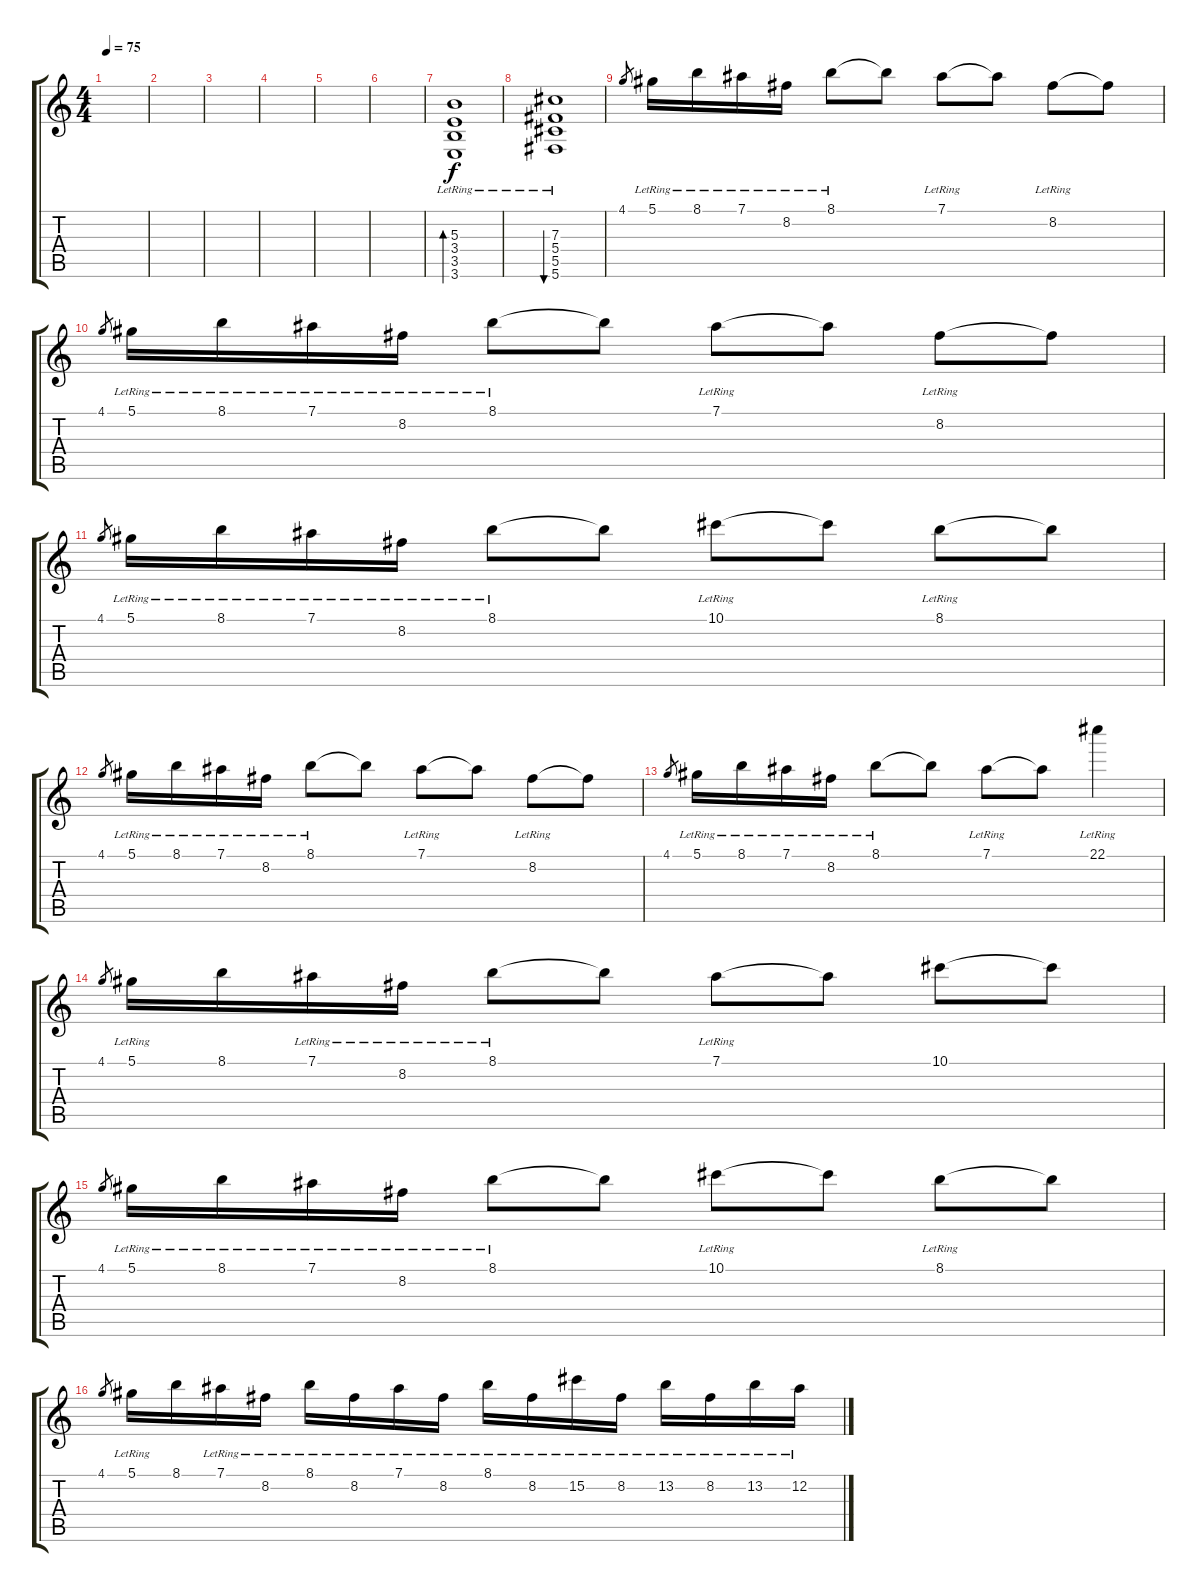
\track "" {instrument acousticguitarsteel}
\staff {score tabs}
\tuning (Eb4 Bb3 Gb3 Db3 Ab2 Db2) {hide}
\ts (4 4)
\tempo 75
\clef g2
\ks c
|
|
|
|
|
|
(5.3{lr} 3.4{lr} 3.5{lr} 3.6{lr}).1{bd 60} |
(7.3{lr} 5.4{lr} 5.5{lr} 5.6{lr}).1{bu 60} |
4.1.8{gr} 5.1{lr}.16 8.1{lr}.16 7.1{lr}.16 8.2{lr}.16 8.1{lr}.8 8.1{t}.8 7.1{lr}.8 7.1{t}.8 8.2{lr}.8 8.2{t}.8 |
4.1.8{gr} 5.1{lr}.16 8.1{lr}.16 7.1{lr}.16 8.2{lr}.16 8.1{lr}.8 8.1{t}.8 7.1{lr}.8 7.1{t}.8 8.2{lr}.8 8.2{t}.8 |
4.1.8{gr} 5.1{lr}.16 8.1{lr}.16 7.1{lr}.16 8.2{lr}.16 8.1{lr}.8 8.1{t}.8 10.1{lr}.8 10.1{t}.8 8.1{lr}.8 8.1{t}.8 |
4.1.8{gr} 5.1{lr}.16 8.1{lr}.16 7.1{lr}.16 8.2{lr}.16 8.1{lr}.8 8.1{t}.8 7.1{lr}.8 7.1{t}.8 8.2{lr}.8 8.2{t}.8 |
4.1.8{gr} 5.1{lr}.16 8.1{lr}.16 7.1{lr}.16 8.2{lr}.16 8.1{lr}.8 8.1{t}.8 7.1{lr}.8 7.1{t}.8 22.1{lr}.4 |
4.1.8{gr} 5.1{lr}.16 8.1.16 7.1{lr}.16 8.2{lr}.16 8.1{lr}.8 8.1{t}.8 7.1{lr}.8 7.1{t}.8 10.1.8 10.1{t}.8 |
4.1.8{gr} 5.1{lr}.16 8.1{lr}.16 7.1{lr}.16 8.2{lr}.16 8.1{lr}.8 8.1{t}.8 10.1{lr}.8 10.1{t}.8 8.1{lr}.8 8.1{t}.8 |
4.1.8{gr} 5.1{lr}.16 8.1.16 7.1{lr}.16 8.2{lr}.16 8.1{lr}.16 8.2{lr}.16 7.1{lr}.16 8.2{lr}.16 8.1{lr}.16 8.2{lr}.16 15.2{lr}.16 8.2{lr}.16 13.2{lr}.16 8.2{lr}.16 13.2{lr}.16 12.2{lr}.16
